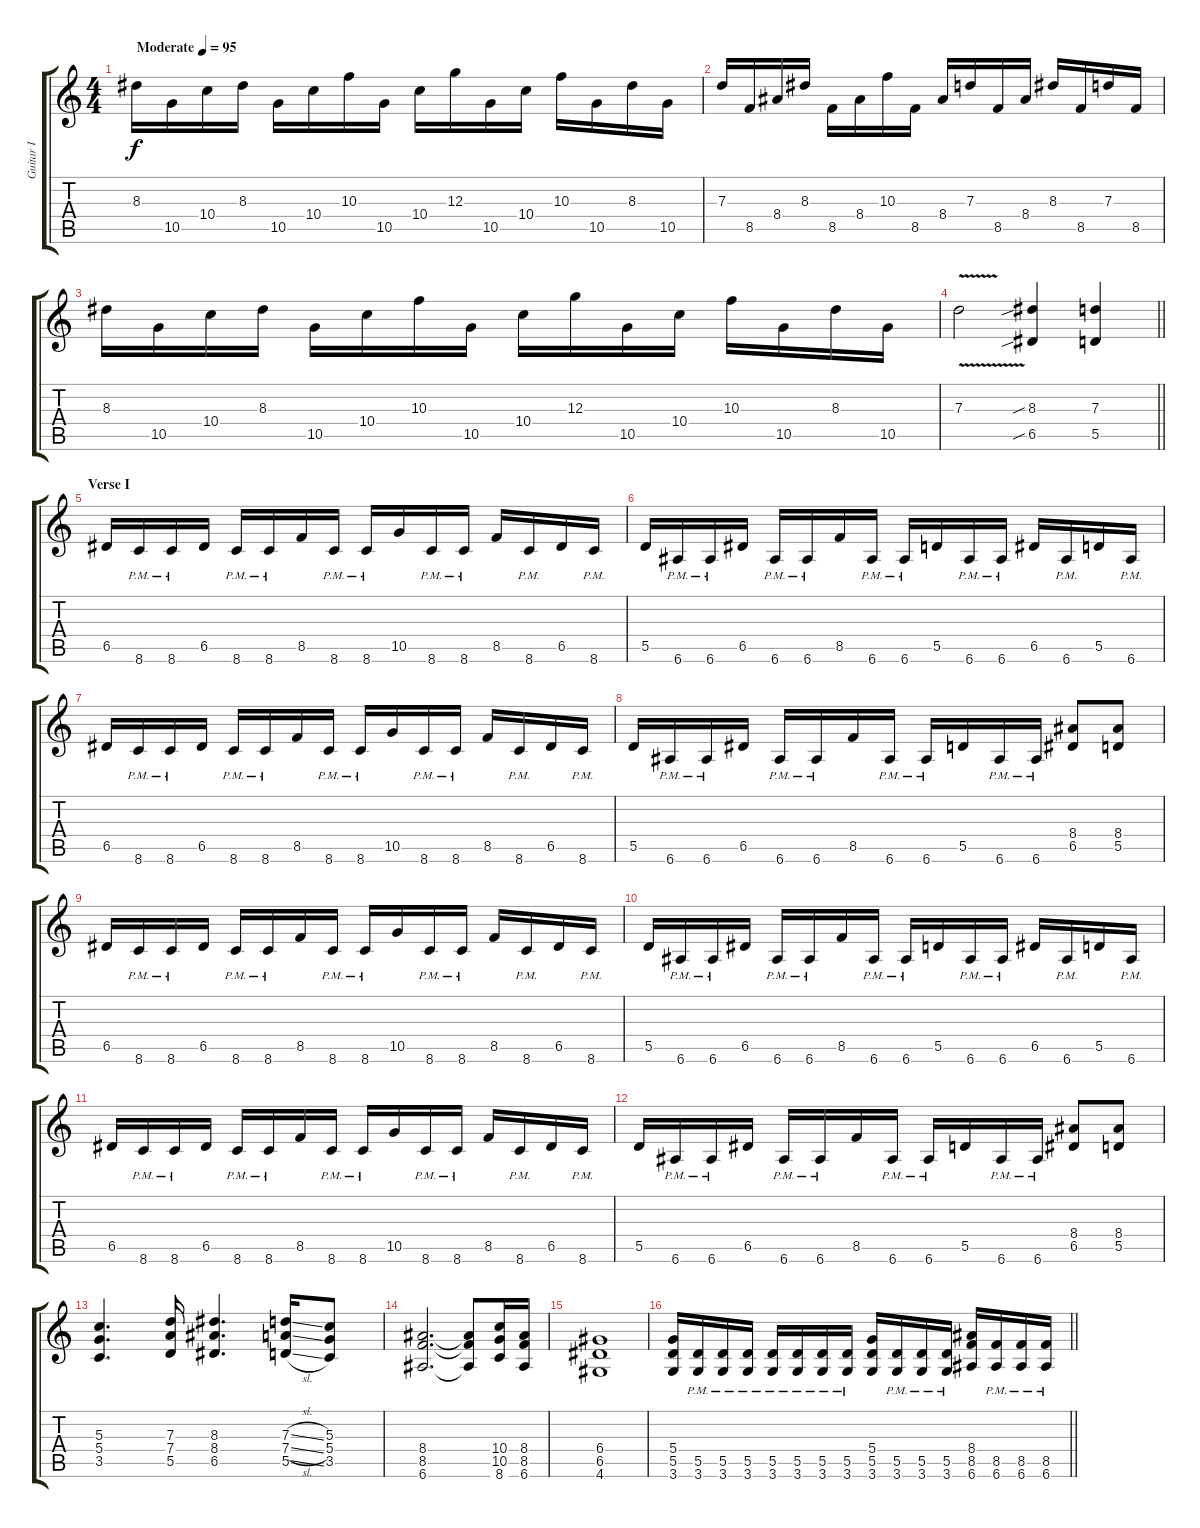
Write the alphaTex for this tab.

\track ("Guitar I" "Guitar I") {instrument overdrivenguitar}
\staff {score tabs}
\tuning (E4 B3 G3 D3 A2 E2) {hide}
\ts (4 4)
\tempo (95 "Moderate")
\clef g2
\ks c
8.3.16{dy f instrument overdrivenguitar} 10.5.16 10.4.16 8.3.16 10.5.16 10.4.16 10.3.16 10.5.16 10.4.16 12.3.16 10.5.16 10.4.16 10.3.16 10.5.16 8.3.16 10.5.16 |
7.3.16 8.5.16 8.4.16 8.3.16 8.5.16 8.4.16 10.3.16 8.5.16 8.4.16 7.3.16 8.5.16 8.4.16 8.3.16 8.5.16 7.3.16 8.5.16 |
8.3.16 10.5.16 10.4.16 8.3.16 10.5.16 10.4.16 10.3.16 10.5.16 10.4.16 12.3.16 10.5.16 10.4.16 10.3.16 10.5.16 8.3.16 10.5.16 |
\barLineRight lightlight
7.3{v}.2 (8.3{sib} 6.5{sib}).4 (7.3 5.5).4 |
\section ("" "Verse I")
6.5.16 8.6{pm}.16 8.6{pm}.16 6.5.16 8.6{pm}.16 8.6{pm}.16 8.5.16 8.6{pm}.16 8.6{pm}.16 10.5.16 8.6{pm}.16 8.6{pm}.16 8.5.16 8.6{pm}.16 6.5.16 8.6{pm}.16 |
5.5.16 6.6{pm}.16 6.6{pm}.16 6.5.16 6.6{pm}.16 6.6{pm}.16 8.5.16 6.6{pm}.16 6.6{pm}.16 5.5.16 6.6{pm}.16 6.6{pm}.16 6.5.16 6.6{pm}.16 5.5.16 6.6{pm}.16 |
6.5.16 8.6{pm}.16 8.6{pm}.16 6.5.16 8.6{pm}.16 8.6{pm}.16 8.5.16 8.6{pm}.16 8.6{pm}.16 10.5.16 8.6{pm}.16 8.6{pm}.16 8.5.16 8.6{pm}.16 6.5.16 8.6{pm}.16 |
5.5.16 6.6{pm}.16 6.6{pm}.16 6.5.16 6.6{pm}.16 6.6{pm}.16 8.5.16 6.6{pm}.16 6.6{pm}.16 5.5.16 6.6{pm}.16 6.6{pm}.16 (8.4 6.5).8 (8.4 5.5).8 |
6.5.16 8.6{pm}.16 8.6{pm}.16 6.5.16 8.6{pm}.16 8.6{pm}.16 8.5.16 8.6{pm}.16 8.6{pm}.16 10.5.16 8.6{pm}.16 8.6{pm}.16 8.5.16 8.6{pm}.16 6.5.16 8.6{pm}.16 |
5.5.16 6.6{pm}.16 6.6{pm}.16 6.5.16 6.6{pm}.16 6.6{pm}.16 8.5.16 6.6{pm}.16 6.6{pm}.16 5.5.16 6.6{pm}.16 6.6{pm}.16 6.5.16 6.6{pm}.16 5.5.16 6.6{pm}.16 |
6.5.16 8.6{pm}.16 8.6{pm}.16 6.5.16 8.6{pm}.16 8.6{pm}.16 8.5.16 8.6{pm}.16 8.6{pm}.16 10.5.16 8.6{pm}.16 8.6{pm}.16 8.5.16 8.6{pm}.16 6.5.16 8.6{pm}.16 |
5.5.16 6.6{pm}.16 6.6{pm}.16 6.5.16 6.6{pm}.16 6.6{pm}.16 8.5.16 6.6{pm}.16 6.6{pm}.16 5.5.16 6.6{pm}.16 6.6{pm}.16 (8.4 6.5).8 (8.4 5.5).8 |
(5.3 5.4 3.5).4{d} (7.3 7.4 5.5).16 (8.3 8.4 6.5).4{d} (7.3{sl} 7.4{sl} 5.5{sl}).16 (5.3 5.4 3.5).8 |
(8.4 8.5 6.6).2{d} (8.4{t} 8.5{t} 6.6{t}).8 (10.4 10.5 8.6).16 (8.4 8.5 6.6).16 |
(6.4 6.5 4.6).1 |
\barLineRight lightlight
(5.4 5.5 3.6).16 (5.5{pm} 3.6{pm}).16 (5.5{pm} 3.6{pm}).16 (5.5{pm} 3.6{pm}).16 (5.5{pm} 3.6{pm}).16 (5.5{pm} 3.6{pm}).16 (5.5{pm} 3.6{pm}).16 (5.5{pm} 3.6{pm}).16 (5.4 5.5 3.6).16 (5.5{pm} 3.6{pm}).16 (5.5{pm} 3.6{pm}).16 (5.5{pm} 3.6{pm}).16 (8.4 8.5 6.6).16 (8.5{pm} 6.6{pm}).16 (8.5{pm} 6.6{pm}).16 (8.5{pm} 6.6{pm}).16
